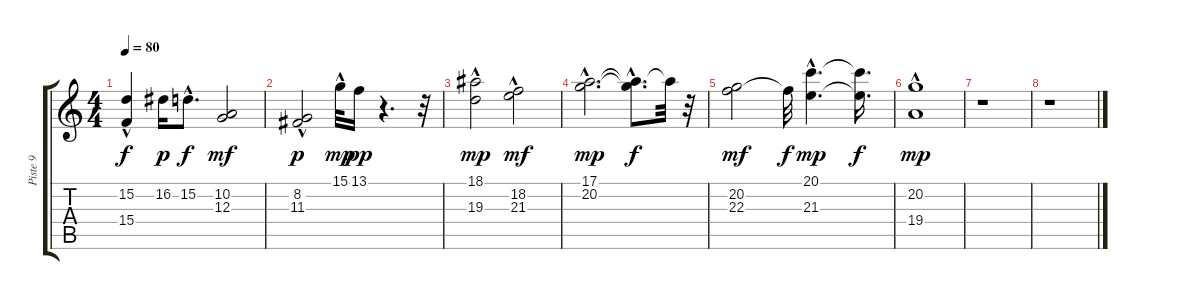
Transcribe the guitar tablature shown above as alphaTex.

\track ("Piste 9" "Piste 9") {instrument stringensemble2}
\staff {score tabs}
\tuning (E4 B3 G3 D3 A2 E2) {hide}
\ts (4 4)
\tempo 80
\clef g2
\ks c
(15.2{t} 15.4{hac t}).4{dy f} 16.2.16{dy p} 15.2{hac}.8{d dy f} (10.2 12.3).2{dy mf} |
(8.2{hac} 11.3).2{dy p} 15.1{hac}.32{dy mp} 13.1.16{dy pp} r.4{d} r.32 |
(18.1 19.3{hac}).2{dy mp} (18.2{hac} 21.3).2{dy mf} |
(17.1{hac} 20.2{hac}).2{d dy mp} (17.1{hac t} 20.2{hac t}).8{d dy f} 17.1{t}.32 r.32 |
(20.2 22.3).2{dy mf} 22.3{t}.32{dy f} (20.1{hac} 21.3{hac}).4{d dy mp} (20.1{t} 21.3{t}).16{d dy f} |
(20.2 19.4{hac}).1{dy mp} |
r.1 |
r.1
